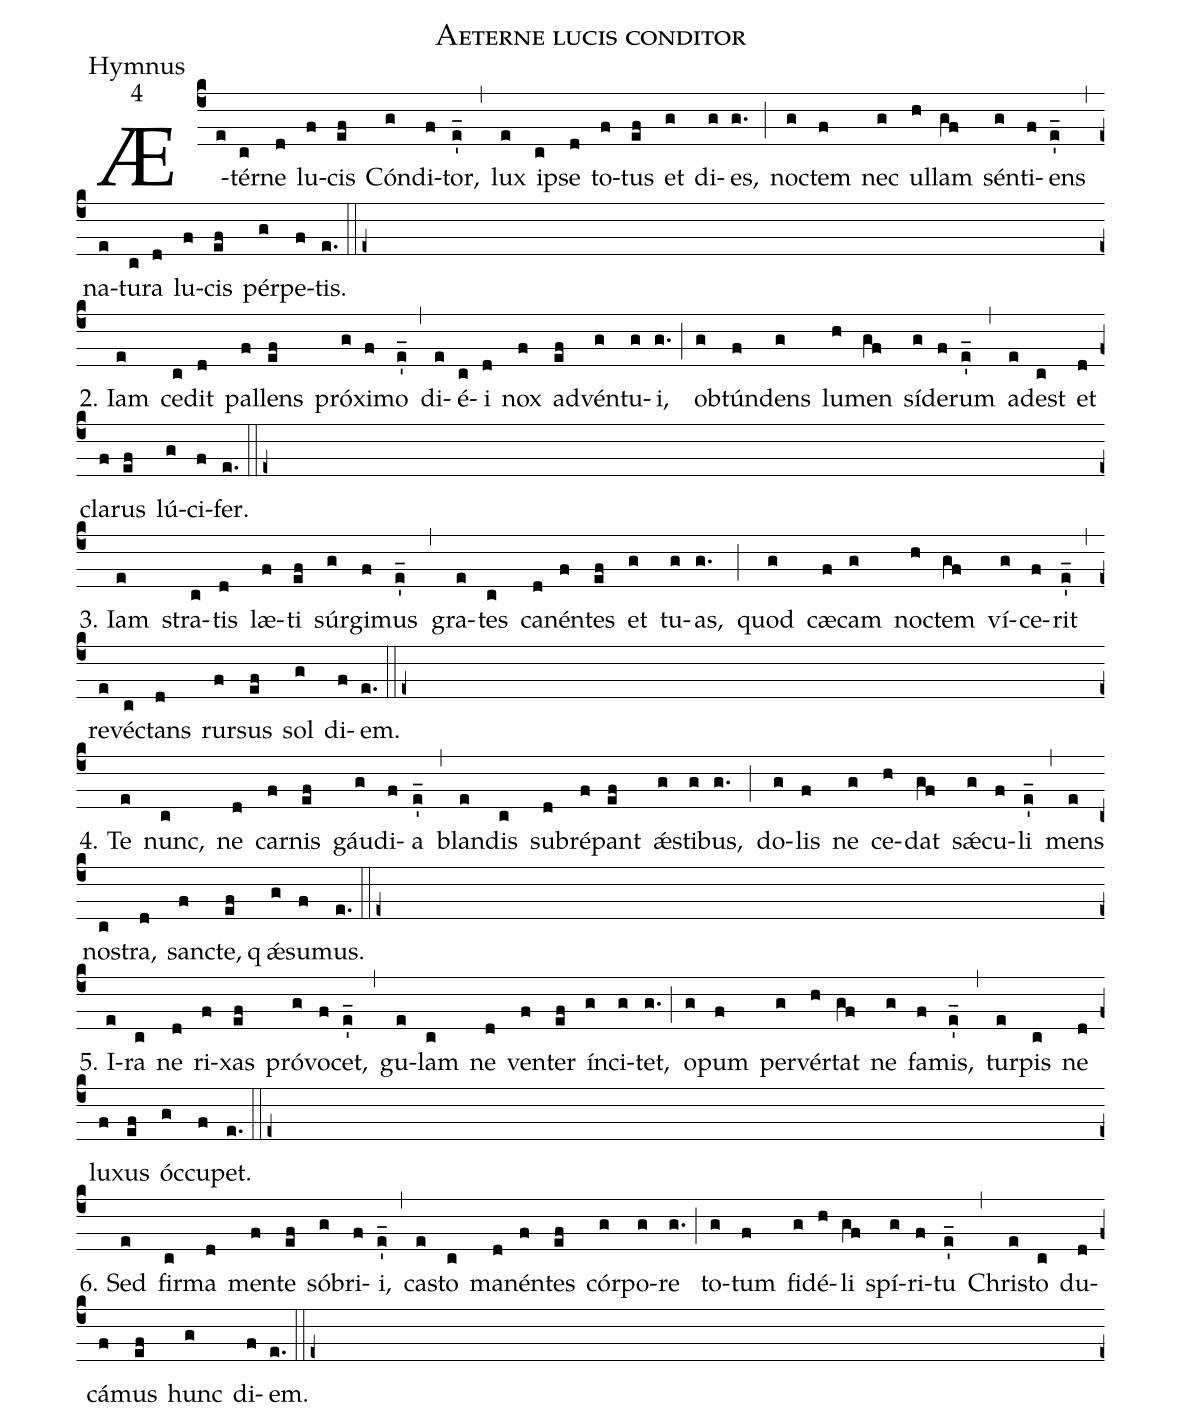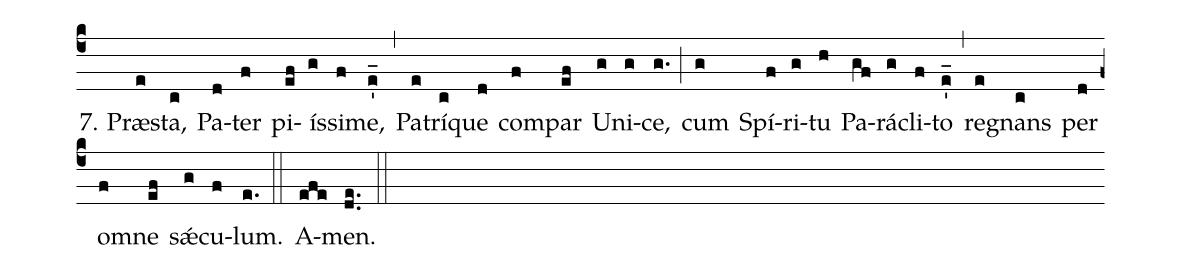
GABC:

name:Aeterne lucis conditor;
office-part:Hymnus;
mode:4;
%%
(c4)Æ(e)tér(c)ne(d) lu(f)cis(ef) Cón(g)di(f)tor,(e'_) (,)
lux(e) i(c)pse(d) to(f)tus(ef) et(g) di(g)es,(g.) (;)
no(g)ctem(f) nec(g) ul(h)lam(gf) sén(g)ti(f)ens(e'_) (,)
na(e)tu(c)ra(d) lu(f)cis(ef) pér(g)pe(f)tis.(e.) (::e+Z)
2. Iam(e) ce(c)dit(d) pal(f)lens(ef) pró(g)xi(f)mo(e'_) (,)
di(e)é(c)i(d) nox(f) ad(ef)vén(g)tu(g)i,(g.) (;)
ob(g)tún(f)dens(g) lu(h)men(gf) sí(g)de(f)rum(e'_) (,)
a(e)dest(c) et(d) cla(f)rus(ef) lú(g)ci(f)fer.(e.) (::e+Z)

3. Iam(e) stra(c)tis(d) læ(f)ti(ef) súr(g)gi(f)mus(e'_) (,)
gra(e)tes(c) ca(d)nén(f)tes(ef) et(g) tu(g)as,(g.) (;)
quod(g) cæ(f)cam(g) no(h)ctem(gf) ví(g)ce(f)rit(e'_) (,)
re(e)vé(c)ctans(d) rur(f)sus(ef) sol(g) di(f)em.(e.) (::e+Z)

4. Te(e) nunc,(c) ne(d) car(f)nis(ef) gáu(g)di(f)a(e'_) (,)
blan(e)dis(c) su(d)bré(f)pant(ef) ǽ(g)sti(g)bus,(g.) (;)
do(g)lis(f) ne(g) ce(h)dat(gf) sǽ(g)cu(f)li(e'_) (,)
mens(e) no(c)stra,(d) san(f)cte,(ef)  q()ǽ(g)su(f)mus.(e.) (::e+Z)

5. I(e)ra(c) ne(d) ri(f)xas(ef) pró(g)vo(f)cet,(e'_) (,)
gu(e)lam(c) ne(d) ven(f)ter(ef) ín(g)ci(g)tet,(g.) (;)
o(g)pum(f) per(g)vér(h)tat(gf) ne(g) fa(f)mis,(e'_) (,)
tur(e)pis(c) ne(d) lu(f)xus(ef) óc(g)cu(f)pet.(e.) (::e+Z)

6. Sed(e) fir(c)ma(d) men(f)te(ef) só(g)bri(f)i,(e'_) (,)
ca(e)sto(c) ma(d)nén(f)tes(ef) cór(g)po(g)re(g.) (;)
to(g)tum(f) fi(g)dé(h)li(gf) spí(g)ri(f)tu(e'_) (,)
Chri(e)sto(c) du(d)cá(f)mus(ef) hunc(g) di(f)em.(e.) (::e+Z)

7. Præ(e)sta,(c) Pa(d)ter(f) pi(ef)ís(g)si(f)me,(e'_) (,)
Pa(e)trí(c)que(d) com(f)par(ef) U(g)ni(g)ce,(g.) (;)
cum(g) Spí(f)ri(g)tu(h) Pa(gf)rá(g)cli(f)to(e'_) (,)
re(e)gnans(c) per(d) om(f)ne(ef) sǽ(g)cu(f)lum.(e.) (::)
A(efe)men. (de..::)
